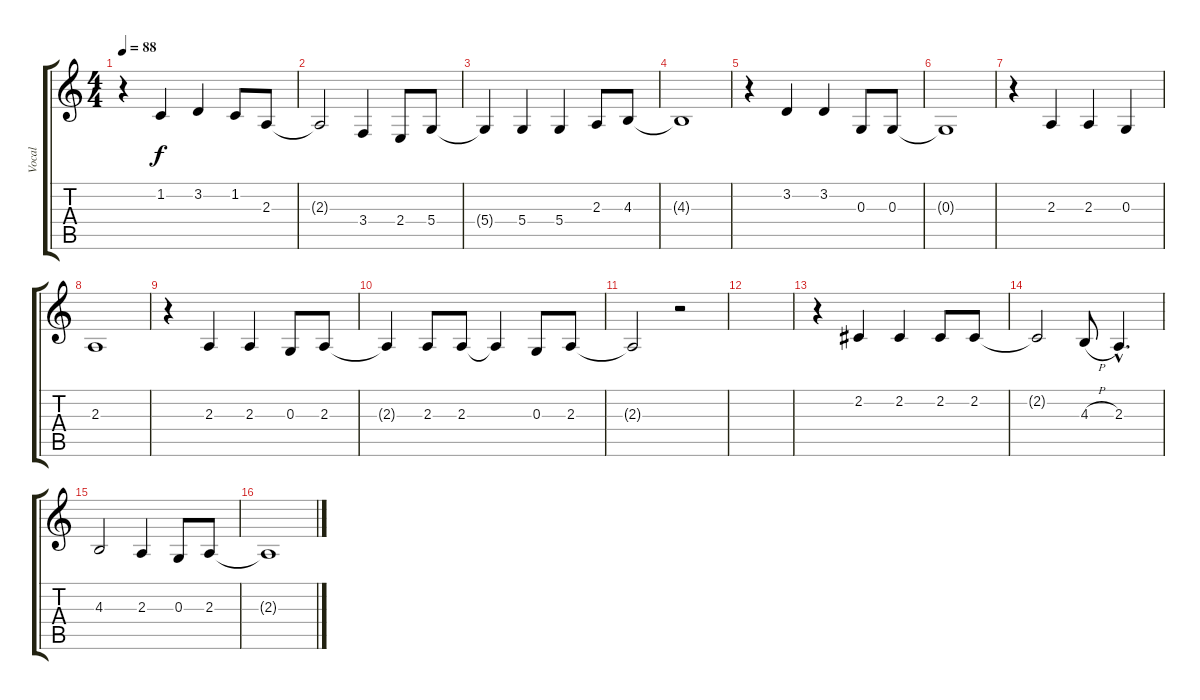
\track ("Vocal" "Vocal") {instrument cello}
\staff {score tabs}
\tuning (E4 B3 G3 D3 A2 E2) {hide}
\ts (4 4)
\tempo 88
\clef g2
\ks c
r.4{dy f} 1.2.4 3.2.4 1.2.8 2.3.8 |
2.3{t}.2 3.4.4 2.4.8 5.4.8 |
5.4{t}.4 5.4.4 5.4.4 2.3.8 4.3.8 |
4.3{t}.1 |
r.4 3.2.4 3.2.4 0.3.8 0.3.8 |
0.3{t}.1 |
r.4 2.3.4 2.3.4 0.3.4 |
2.3.1 |
r.4 2.3.4 2.3.4 0.3.8 2.3.8 |
2.3{t}.4 2.3.8 2.3.8 2.3{t}.4 0.3.8 2.3.8 |
2.3{t}.2 r.2 |
|
r.4 2.2.4 2.2.4 2.2.8 2.2.8 |
2.2{t}.2 4.3{h}.8 2.3{hac}.4{d} |
4.3.2 2.3.4 0.3.8 2.3.8 |
2.3{t}.1
